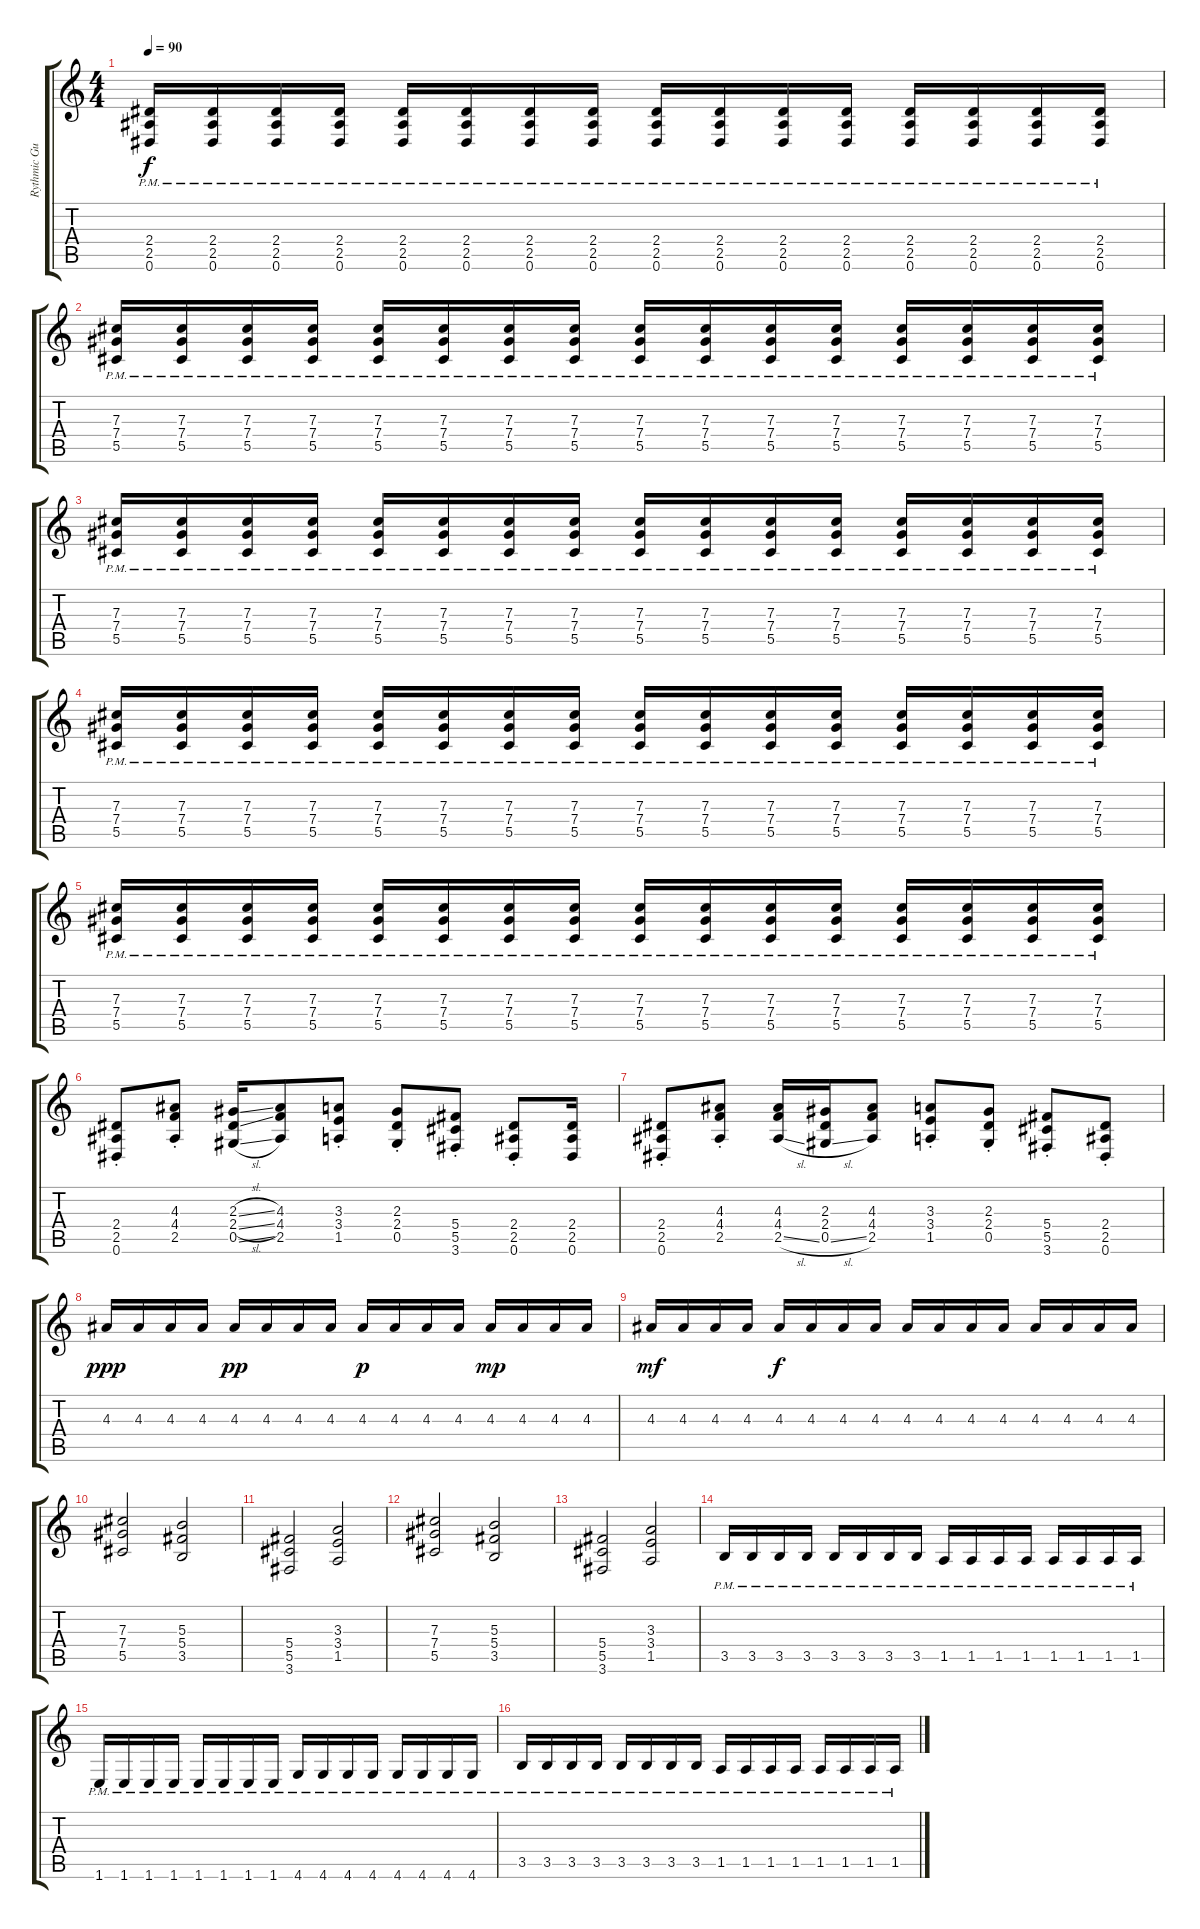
\track ("Rythmic Guit" "Rythmic Gu") {instrument acousticguitarsteel}
\staff {score tabs}
\tuning (Eb4 Bb3 Gb3 Db3 Ab2 Eb2) {hide}
\ts (4 4)
\tempo 90
\clef g2
\ks c
(2.4{pm} 2.5{pm} 0.6{pm}).16{dy f} (2.4{pm} 2.5{pm} 0.6{pm}).16 (2.4{pm} 2.5{pm} 0.6{pm}).16 (2.4{pm} 2.5{pm} 0.6{pm}).16 (2.4{pm} 2.5{pm} 0.6{pm}).16 (2.4{pm} 2.5{pm} 0.6{pm}).16 (2.4{pm} 2.5{pm} 0.6{pm}).16 (2.4{pm} 2.5{pm} 0.6{pm}).16 (2.4{pm} 2.5{pm} 0.6{pm}).16 (2.4{pm} 2.5{pm} 0.6{pm}).16 (2.4{pm} 2.5{pm} 0.6{pm}).16 (2.4{pm} 2.5{pm} 0.6{pm}).16 (2.4{pm} 2.5{pm} 0.6{pm}).16 (2.4{pm} 2.5{pm} 0.6{pm}).16 (2.4{pm} 2.5{pm} 0.6{pm}).16 (2.4{pm} 2.5{pm} 0.6{pm}).16 |
(7.3{pm} 7.4{pm} 5.5{pm}).16 (7.3{pm} 7.4{pm} 5.5{pm}).16 (7.3{pm} 7.4{pm} 5.5{pm}).16 (7.3{pm} 7.4{pm} 5.5{pm}).16 (7.3{pm} 7.4{pm} 5.5{pm}).16 (7.3{pm} 7.4{pm} 5.5{pm}).16 (7.3{pm} 7.4{pm} 5.5{pm}).16 (7.3{pm} 7.4{pm} 5.5{pm}).16 (7.3{pm} 7.4{pm} 5.5{pm}).16 (7.3{pm} 7.4{pm} 5.5{pm}).16 (7.3{pm} 7.4{pm} 5.5{pm}).16 (7.3{pm} 7.4{pm} 5.5{pm}).16 (7.3{pm} 7.4{pm} 5.5{pm}).16 (7.3{pm} 7.4{pm} 5.5{pm}).16 (7.3{pm} 7.4{pm} 5.5{pm}).16 (7.3{pm} 7.4{pm} 5.5{pm}).16 |
(7.3{pm} 7.4{pm} 5.5{pm}).16 (7.3{pm} 7.4{pm} 5.5{pm}).16 (7.3{pm} 7.4{pm} 5.5{pm}).16 (7.3{pm} 7.4{pm} 5.5{pm}).16 (7.3{pm} 7.4{pm} 5.5{pm}).16 (7.3{pm} 7.4{pm} 5.5{pm}).16 (7.3{pm} 7.4{pm} 5.5{pm}).16 (7.3{pm} 7.4{pm} 5.5{pm}).16 (7.3{pm} 7.4{pm} 5.5{pm}).16 (7.3{pm} 7.4{pm} 5.5{pm}).16 (7.3{pm} 7.4{pm} 5.5{pm}).16 (7.3{pm} 7.4{pm} 5.5{pm}).16 (7.3{pm} 7.4{pm} 5.5{pm}).16 (7.3{pm} 7.4{pm} 5.5{pm}).16 (7.3{pm} 7.4{pm} 5.5{pm}).16 (7.3{pm} 7.4{pm} 5.5{pm}).16 |
(7.3{pm} 7.4{pm} 5.5{pm}).16 (7.3{pm} 7.4{pm} 5.5{pm}).16 (7.3{pm} 7.4{pm} 5.5{pm}).16 (7.3{pm} 7.4{pm} 5.5{pm}).16 (7.3{pm} 7.4{pm} 5.5{pm}).16 (7.3{pm} 7.4{pm} 5.5{pm}).16 (7.3{pm} 7.4{pm} 5.5{pm}).16 (7.3{pm} 7.4{pm} 5.5{pm}).16 (7.3{pm} 7.4{pm} 5.5{pm}).16 (7.3{pm} 7.4{pm} 5.5{pm}).16 (7.3{pm} 7.4{pm} 5.5{pm}).16 (7.3{pm} 7.4{pm} 5.5{pm}).16 (7.3{pm} 7.4{pm} 5.5{pm}).16 (7.3{pm} 7.4{pm} 5.5{pm}).16 (7.3{pm} 7.4{pm} 5.5{pm}).16 (7.3{pm} 7.4{pm} 5.5{pm}).16 |
(7.3{pm} 7.4{pm} 5.5{pm}).16 (7.3{pm} 7.4{pm} 5.5{pm}).16 (7.3{pm} 7.4{pm} 5.5{pm}).16 (7.3{pm} 7.4{pm} 5.5{pm}).16 (7.3{pm} 7.4{pm} 5.5{pm}).16 (7.3{pm} 7.4{pm} 5.5{pm}).16 (7.3{pm} 7.4{pm} 5.5{pm}).16 (7.3{pm} 7.4{pm} 5.5{pm}).16 (7.3{pm} 7.4{pm} 5.5{pm}).16 (7.3{pm} 7.4{pm} 5.5{pm}).16 (7.3{pm} 7.4{pm} 5.5{pm}).16 (7.3{pm} 7.4{pm} 5.5{pm}).16 (7.3{pm} 7.4{pm} 5.5{pm}).16 (7.3{pm} 7.4{pm} 5.5{pm}).16 (7.3{pm} 7.4{pm} 5.5{pm}).16 (7.3{pm} 7.4{pm} 5.5{pm}).16 |
(2.4{st} 2.5{st} 0.6{st}).8 (4.3{st} 4.4{st} 2.5{st}).8 (2.3{sl} 2.4{sl} 0.5{sl}).16 (4.3 4.4 2.5).8 (3.3{st} 3.4{st} 1.5{st}).8 (2.3{st} 2.4{st} 0.5{st}).8 (5.4{st} 5.5{st} 3.6{st}).8 (2.4{st} 2.5{st} 0.6{st}).8 (2.4 2.5 0.6).16 |
(2.4{st} 2.5{st} 0.6{st}).8 (4.3{st} 4.4{st} 2.5{st}).8 (4.3 4.4 2.5{sl}).16 (2.3 2.4 0.5{sl}).16 (4.3 4.4 2.5).8 (3.3{st} 3.4{st} 1.5{st}).8 (2.3{st} 2.4{st} 0.5{st}).8 (5.4{st} 5.5{st} 3.6{st}).8 (2.4{st} 2.5{st} 0.6{st}).8 |
4.3.16{dy ppp} 4.3.16 4.3.16 4.3.16 4.3.16{dy pp} 4.3.16 4.3.16 4.3.16 4.3.16{dy p} 4.3.16 4.3.16 4.3.16 4.3.16{dy mp} 4.3.16 4.3.16 4.3.16 |
4.3.16{dy mf} 4.3.16 4.3.16 4.3.16 4.3.16{dy f} 4.3.16 4.3.16 4.3.16 4.3.16 4.3.16 4.3.16 4.3.16 4.3.16 4.3.16 4.3.16 4.3.16 |
(7.3 7.4 5.5).2 (5.3 5.4 3.5).2 |
(5.4 5.5 3.6).2 (3.3 3.4 1.5).2 |
(7.3 7.4 5.5).2 (5.3 5.4 3.5).2 |
(5.4 5.5 3.6).2 (3.3 3.4 1.5).2 |
3.5{pm}.16 3.5{pm}.16 3.5{pm}.16 3.5{pm}.16 3.5{pm}.16 3.5{pm}.16 3.5{pm}.16 3.5{pm}.16 1.5{pm}.16 1.5{pm}.16 1.5{pm}.16 1.5{pm}.16 1.5{pm}.16 1.5{pm}.16 1.5{pm}.16 1.5{pm}.16 |
1.6{pm}.16 1.6{pm}.16 1.6{pm}.16 1.6{pm}.16 1.6{pm}.16 1.6{pm}.16 1.6{pm}.16 1.6{pm}.16 4.6{pm}.16 4.6{pm}.16 4.6{pm}.16 4.6{pm}.16 4.6{pm}.16 4.6{pm}.16 4.6{pm}.16 4.6{pm}.16 |
3.5{pm}.16 3.5{pm}.16 3.5{pm}.16 3.5{pm}.16 3.5{pm}.16 3.5{pm}.16 3.5{pm}.16 3.5{pm}.16 1.5{pm}.16 1.5{pm}.16 1.5{pm}.16 1.5{pm}.16 1.5{pm}.16 1.5{pm}.16 1.5{pm}.16 1.5{pm}.16
